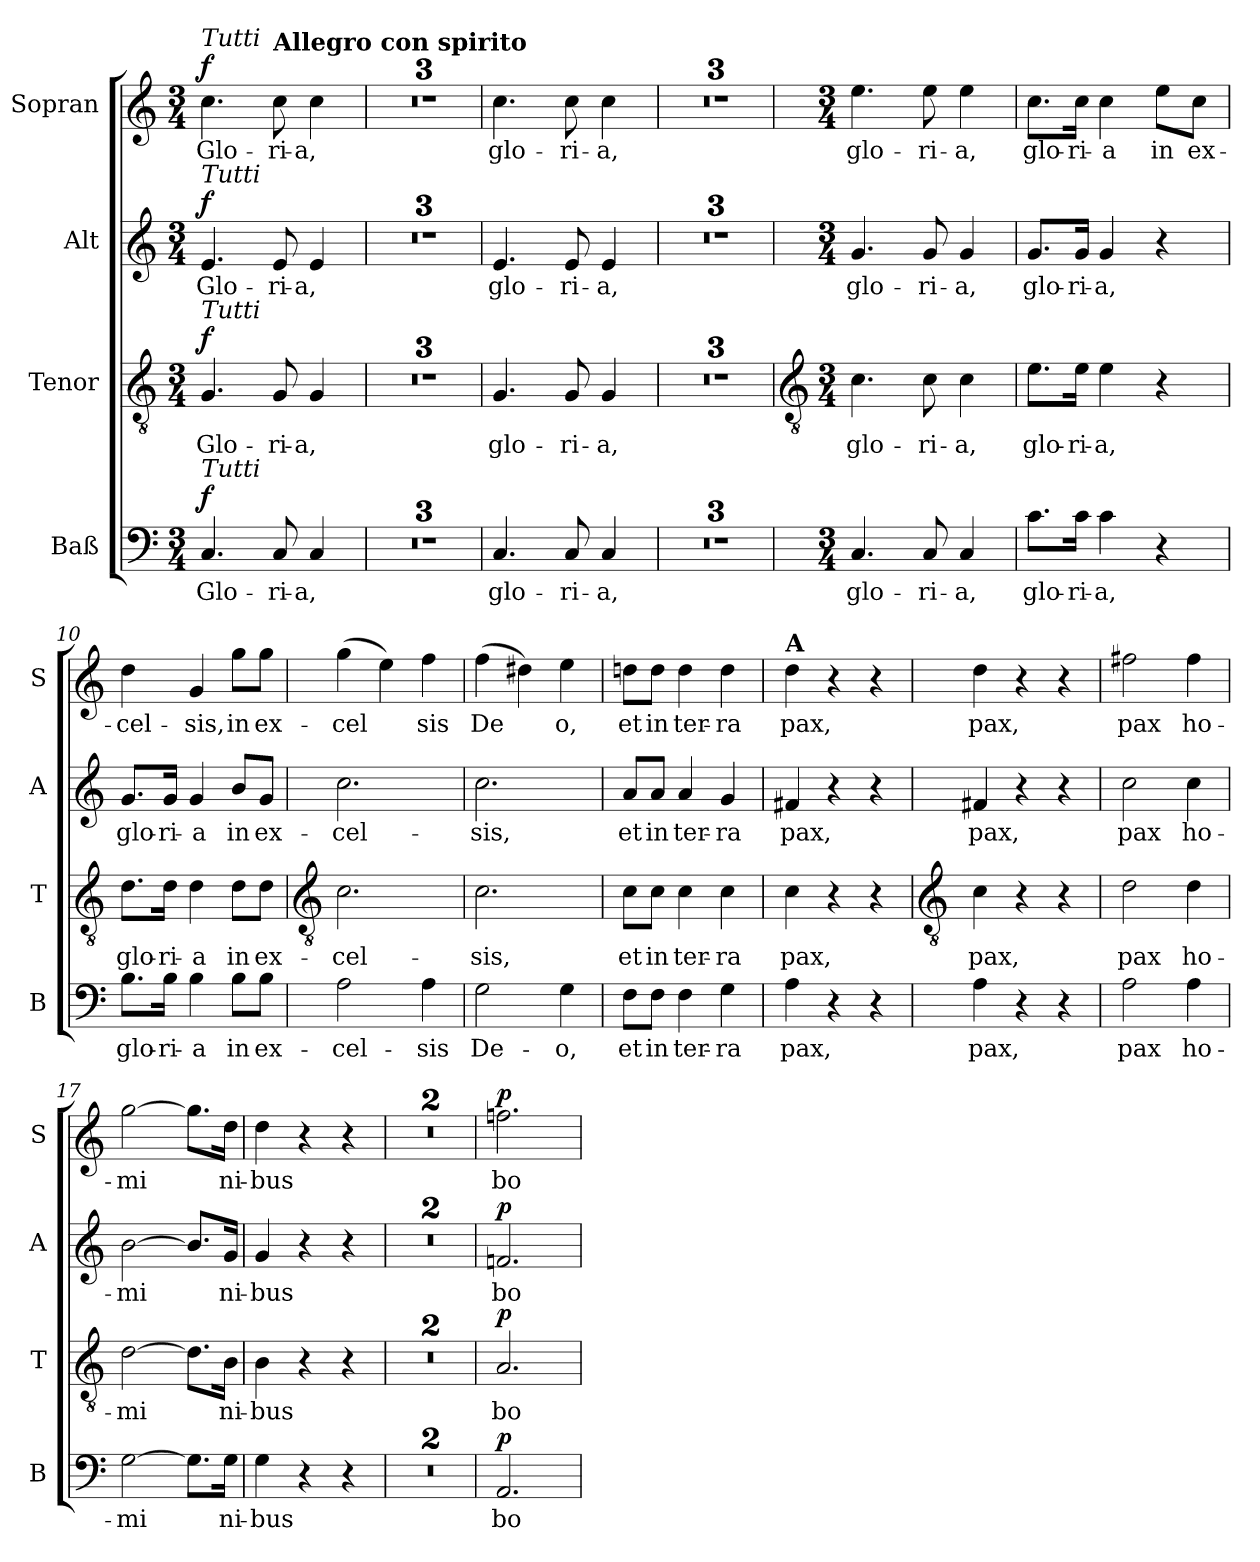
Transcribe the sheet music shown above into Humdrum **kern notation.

**kern	**text	**dynam	**kern	**text	**dynam	**kern	**text	**dynam	**kern	**text	**dynam
*part4	*part4	*part4	*part3	*part3	*part3	*part2	*part2	*part2	*part1	*part1	*part1
*staff4	*staff4	*staff4	*staff3	*staff3	*staff3	*staff2	*staff2	*staff2	*staff1	*staff1	*staff1
*I"Baß	*	*	*I"Tenor	*	*	*I"Alt	*	*	*I"Sopran	*	*
*I'B	*	*	*I'T	*	*	*I'A	*	*	*I'S	*	*
*clefF4	*	*	*clefGv2	*	*	*clefG2	*	*	*clefG2	*	*
*k[]	*	*	*k[]	*	*	*k[]	*	*	*k[]	*	*
*C:	*	*	*C:	*	*	*C:	*	*	*C:	*	*
*M3/4	*	*	*M3/4	*	*	*M3/4	*	*	*M3/4	*	*
=	=	=	=	=	=	=	=	=	=	=	=
!	!	!	!	!	!	!	!	!	!LO:TX:a:i:t=Tutti	!	!
!	!	!	!	!	!	!LO:TX:a:i:t=Tutti	!	!	!	!	!
!	!	!	!LO:TX:a:i:t=Tutti	!	!	!	!	!	!	!	!
!LO:TX:a:i:t=Tutti	!	!	!	!	!	!	!	!	!	!	!
!	!LO:LY:b	!LO:DY:a	!	!LO:LY:b	!LO:DY:a	!	!LO:LY:b	!LO:DY:a	!	!LO:LY:b	!LO:DY:a
4.C	Glo-	f	4.G	Glo-	f	4.e	Glo-	f	4.cc	Glo-	f
!	!	!	!	!	!	!	!	!	!LO:TX:a:B:t=Allegro con spirito	!	!
!	!LO:LY:b	!	!	!LO:LY:b	!	!	!LO:LY:b	!	!	!LO:LY:b	!
8C	-ri-	.	8G	-ri-	.	8e	-ri-	.	8cc	-ri-	.
!	!LO:LY:b	!	!	!LO:LY:b	!	!	!LO:LY:b	!	!	!LO:LY:b	!
4C	-a,	.	4G	-a,	.	4e	-a,	.	4cc	-a,	.
=1	=1	=1	=1	=1	=1	=1	=1	=1	=1	=1	=1
2.r	.	.	2.r	.	.	2.r	.	.	2.r	.	.
=2	=2	=2	=2	=2	=2	=2	=2	=2	=2	=2	=2
2.r	.	.	2.r	.	.	2.r	.	.	2.r	.	.
=3	=3	=3	=3	=3	=3	=3	=3	=3	=3	=3	=3
2.r	.	.	2.r	.	.	2.r	.	.	2.r	.	.
=4	=4	=4	=4	=4	=4	=4	=4	=4	=4	=4	=4
!	!LO:LY:b	!	!	!LO:LY:b	!	!	!LO:LY:b	!	!	!LO:LY:b	!
4.C	glo-	.	4.G	glo-	.	4.e	glo-	.	4.cc	glo-	.
!	!LO:LY:b	!	!	!LO:LY:b	!	!	!LO:LY:b	!	!	!LO:LY:b	!
8C	-ri-	.	8G	-ri-	.	8e	-ri-	.	8cc	-ri-	.
!	!LO:LY:b	!	!	!LO:LY:b	!	!	!LO:LY:b	!	!	!LO:LY:b	!
4C	-a,	.	4G	-a,	.	4e	-a,	.	4cc	-a,	.
=5	=5	=5	=5	=5	=5	=5	=5	=5	=5	=5	=5
2.r	.	.	2.r	.	.	2.r	.	.	2.r	.	.
=6	=6	=6	=6	=6	=6	=6	=6	=6	=6	=6	=6
2.r	.	.	2.r	.	.	2.r	.	.	2.r	.	.
=7	=7	=7	=7	=7	=7	=7	=7	=7	=7	=7	=7
2.r	.	.	2.r	.	.	2.r	.	.	2.r	.	.
!!LO:LB:g=z
=8	=8	=8	=8	=8	=8	=8	=8	=8	=8	=8	=8
*	*	*	*clefGv2	*	*	*	*	*	*	*	*
*M3/4	*	*	*M3/4	*	*	*M3/4	*	*	*M3/4	*	*
!	!LO:LY:b	!	!	!LO:LY:b	!	!	!LO:LY:b	!	!	!LO:LY:b	!
4.C	glo-	.	4.c	glo-	.	4.g	glo-	.	4.ee	glo-	.
!	!LO:LY:b	!	!	!LO:LY:b	!	!	!LO:LY:b	!	!	!LO:LY:b	!
8C	-ri-	.	8c	-ri-	.	8g	-ri-	.	8ee	-ri-	.
!	!LO:LY:b	!	!	!LO:LY:b	!	!	!LO:LY:b	!	!	!LO:LY:b	!
4C	-a,	.	4c	-a,	.	4g	-a,	.	4ee	-a,	.
=9	=9	=9	=9	=9	=9	=9	=9	=9	=9	=9	=9
!	!LO:LY:b	!	!	!LO:LY:b	!	!	!LO:LY:b	!	!	!LO:LY:b	!
8.c\L	glo-	.	8.e\L	glo-	.	8.g/L	glo-	.	8.cc\L	glo-	.
!	!LO:LY:b	!	!	!LO:LY:b	!	!	!LO:LY:b	!	!	!LO:LY:b	!
16c\Jk	-ri-	.	16e\Jk	-ri-	.	16g/Jk	-ri-	.	16cc\Jk	-ri-	.
!	!LO:LY:b	!	!	!LO:LY:b	!	!	!LO:LY:b	!	!	!LO:LY:b	!
4c	-a,	.	4e	-a,	.	4g	-a,	.	4cc	-a	.
!	!	!	!	!	!	!	!	!	!	!LO:LY:b	!
4r	.	.	4r	.	.	4r	.	.	8ee\L	in	.
!	!	!	!	!	!	!	!	!	!	!LO:LY:b	!
.	.	.	.	.	.	.	.	.	8cc\J	ex-	.
=10	=10	=10	=10	=10	=10	=10	=10	=10	=10	=10	=10
!	!LO:LY:b	!	!	!LO:LY:b	!	!	!LO:LY:b	!	!	!LO:LY:b	!
8.B\L	glo-	.	8.d\L	glo-	.	8.g/L	glo-	.	4dd	cel-	.
!	!LO:LY:b	!	!	!LO:LY:b	!	!	!LO:LY:b	!	!	!	!
16B\Jk	-ri-	.	16d\Jk	-ri-	.	16g/Jk	-ri-	.	.	.	.
!	!LO:LY:b	!	!	!LO:LY:b	!	!	!LO:LY:b	!	!	!LO:LY:b	!
4B	-a	.	4d	-a	.	4g	-a	.	4g	-sis,	.
!	!LO:LY:b	!	!	!LO:LY:b	!	!	!LO:LY:b	!	!	!LO:LY:b	!
8B\L	in	.	8d\L	in	.	8b/L	in	.	8gg\L	in	.
!	!LO:LY:b	!	!	!LO:LY:b	!	!	!LO:LY:b	!	!	!LO:LY:b	!
8B\J	ex-	.	8d\J	ex-	.	8g/J	ex-	.	8gg\J	ex-	.
!!LO:LB:g=z
=11	=11	=11	=11	=11	=11	=11	=11	=11	=11	=11	=11
*	*	*	*clefGv2	*	*	*	*	*	*	*	*
!	!LO:LY:b	!	!	!LO:LY:b	!	!	!LO:LY:b	!	!	!LO:LY:b	!
2A	-cel-	.	2.c	-cel-	.	2.cc	-cel-	.	(>4gg	-cel	.
.	.	.	.	.	.	.	.	.	4ee)	.	.
!	!LO:LY:b	!	!	!	!	!	!	!	!	!LO:LY:b	!
4A	-sis	.	.	.	.	.	.	.	4ff	sis	.
=12	=12	=12	=12	=12	=12	=12	=12	=12	=12	=12	=12
!	!LO:LY:b	!	!	!LO:LY:b	!	!	!LO:LY:b	!	!	!LO:LY:b	!
2G	De-	.	2.c	-sis,	.	2.cc	-sis,	.	(>4ff	De	.
.	.	.	.	.	.	.	.	.	4dd#X)	.	.
!	!LO:LY:b	!	!	!	!	!	!	!	!	!LO:LY:b	!
4G	-o,	.	.	.	.	.	.	.	4ee	o,	.
=13	=13	=13	=13	=13	=13	=13	=13	=13	=13	=13	=13
!	!LO:LY:b	!	!	!LO:LY:b	!	!	!LO:LY:b	!	!	!LO:LY:b	!
8F\L	et	.	8c\L	et	.	8a/L	et	.	8ddn\L	et	.
!	!LO:LY:b	!	!	!LO:LY:b	!	!	!LO:LY:b	!	!	!LO:LY:b	!
8F\J	in	.	8c\J	in	.	8a/J	in	.	8dd\J	in	.
!	!LO:LY:b	!	!	!LO:LY:b	!	!	!LO:LY:b	!	!	!LO:LY:b	!
4F	ter-	.	4c	ter-	.	4a	ter-	.	4dd	ter-	.
!	!LO:LY:b	!	!	!LO:LY:b	!	!	!LO:LY:b	!	!	!LO:LY:b	!
4G	-ra	.	4c	-ra	.	4g	-ra	.	4dd	-ra	.
=14	=14	=14	=14	=14	=14	=14	=14	=14	=14	=14	=14
!	!	!	!	!	!	!	!	!	!LO:TX:a:B:t=A	!	!
!	!LO:LY:b	!	!	!LO:LY:b	!	!	!LO:LY:b	!	!	!LO:LY:b	!
4A	pax,	.	4c	pax,	.	4f#X	pax,	.	4dd	pax,	.
4r	.	.	4r	.	.	4r	.	.	4r	.	.
4r	.	.	4r	.	.	4r	.	.	4r	.	.
!!LO:LB:g=z
=15	=15	=15	=15	=15	=15	=15	=15	=15	=15	=15	=15
*	*	*	*clefGv2	*	*	*	*	*	*	*	*
!	!LO:LY:b	!	!	!LO:LY:b	!	!	!LO:LY:b	!	!	!LO:LY:b	!
4A	pax,	.	4c	pax,	.	4f#X	pax,	.	4dd	pax,	.
4r	.	.	4r	.	.	4r	.	.	4r	.	.
4r	.	.	4r	.	.	4r	.	.	4r	.	.
=16	=16	=16	=16	=16	=16	=16	=16	=16	=16	=16	=16
!	!LO:LY:b	!	!	!LO:LY:b	!	!	!LO:LY:b	!	!	!LO:LY:b	!
2A	pax	.	2d	pax	.	2cc	pax	.	2ff#X	pax	.
!	!LO:LY:b	!	!	!LO:LY:b	!	!	!LO:LY:b	!	!	!LO:LY:b	!
4A	ho-	.	4d	ho-	.	4cc	ho-	.	4ff#	ho-	.
=17	=17	=17	=17	=17	=17	=17	=17	=17	=17	=17	=17
!	!LO:LY:b	!	!	!LO:LY:b	!	!	!LO:LY:b	!	!	!LO:LY:b	!
[2G	-mi	.	[2d	-mi	.	[2b	-mi	.	[2gg	-mi	.
8.G\L]	.	.	8.d\L]	.	.	8.b/L]	.	.	8.gg\L]	.	.
!	!LO:LY:b	!	!	!LO:LY:b	!	!	!LO:LY:b	!	!	!LO:LY:b	!
16G\Jk	ni-	.	16B\Jk	ni-	.	16g/Jk	ni-	.	16dd\Jk	ni-	.
=18	=18	=18	=18	=18	=18	=18	=18	=18	=18	=18	=18
!	!LO:LY:b	!	!	!LO:LY:b	!	!	!LO:LY:b	!	!	!LO:LY:b	!
4G	-bus	.	4B	-bus	.	4g	-bus	.	4dd	-bus	.
4r	.	.	4r	.	.	4r	.	.	4r	.	.
4r	.	.	4r	.	.	4r	.	.	4r	.	.
=19	=19	=19	=19	=19	=19	=19	=19	=19	=19	=19	=19
!LO:N:vis=1	!	!	!LO:N:vis=1	!	!	!LO:N:vis=1	!	!	!LO:N:vis=1	!	!
2.r	.	.	2.r	.	.	2.r	.	.	2.r	.	.
=20	=20	=20	=20	=20	=20	=20	=20	=20	=20	=20	=20
!LO:N:vis=1	!	!	!LO:N:vis=1	!	!	!LO:N:vis=1	!	!	!LO:N:vis=1	!	!
2.r	.	.	2.r	.	.	2.r	.	.	2.r	.	.
=21	=21	=21	=21	=21	=21	=21	=21	=21	=21	=21	=21
!	!LO:LY:b	!LO:DY:a	!	!LO:LY:b	!LO:DY:a	!	!LO:LY:b	!LO:DY:a	!	!LO:LY:b	!LO:DY:a
2.AA	bo-	p	2.A	bo-	p	2.fn	bo-	p	2.ffn	bo-	p
=	=	=	=	=	=	=	=	=	=	=	=
*-	*-	*-	*-	*-	*-	*-	*-	*-	*-	*-	*-
